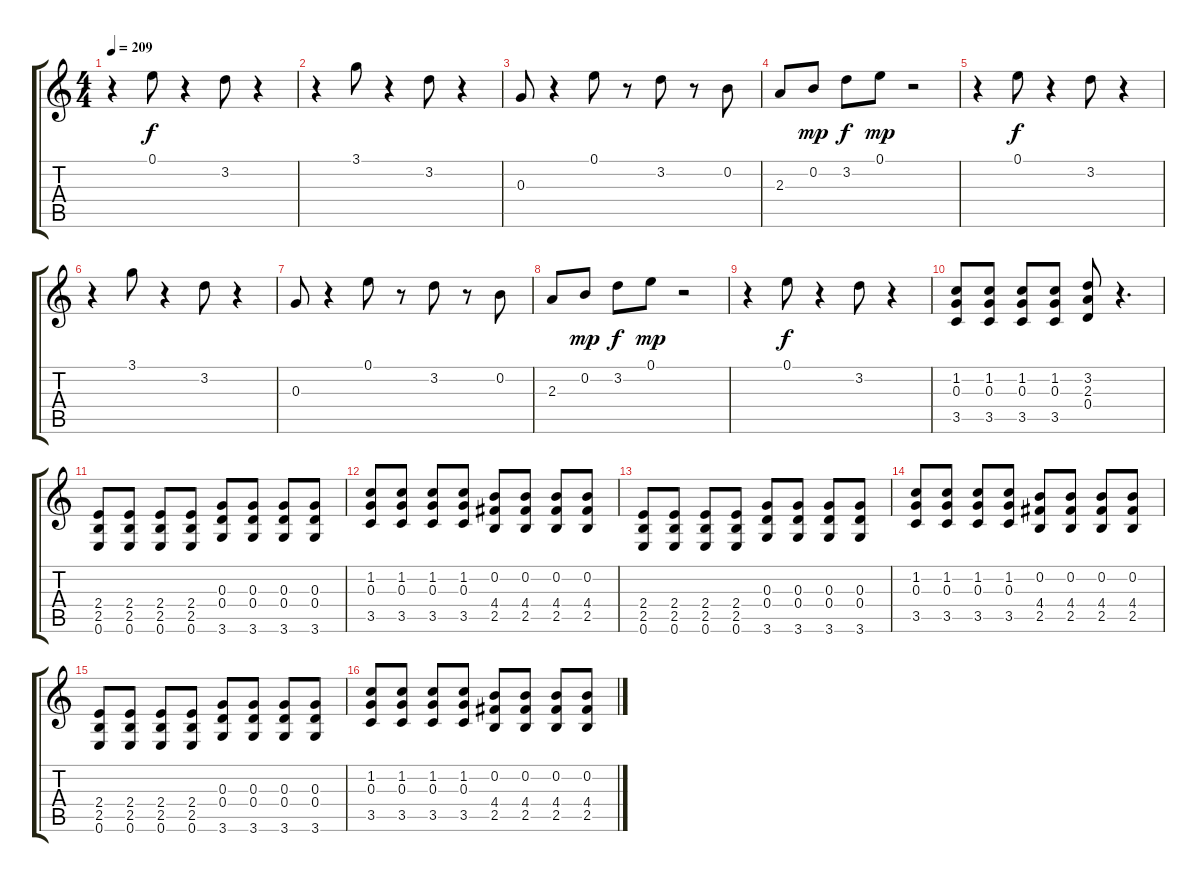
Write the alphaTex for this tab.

\track "" {instrument overdrivenguitar}
\staff {score tabs}
\tuning (E4 B3 G3 D3 A2 E2) {hide}
\ts (4 4)
\tempo 209
\clef g2
\ks c
r.4{dy mp} 0.1.8{dy f} r.4 3.2.8 r.4 |
r.4 3.1.8 r.4 3.2.8 r.4 |
0.3.8 r.4 0.1.8 r.8 3.2.8 r.8 0.2.8 |
2.3.8 0.2.8{dy mp} 3.2.8{dy f} 0.1.8{dy mp} r.2 |
r.4 0.1.8{dy f} r.4 3.2.8 r.4 |
r.4 3.1.8 r.4 3.2.8 r.4 |
0.3.8 r.4 0.1.8 r.8 3.2.8 r.8 0.2.8 |
2.3.8 0.2.8{dy mp} 3.2.8{dy f} 0.1.8{dy mp} r.2 |
r.4 0.1.8{dy f} r.4 3.2.8 r.4 |
(1.2 0.3 3.5).8 (1.2 0.3 3.5).8 (1.2 0.3 3.5).8 (1.2 0.3 3.5).8 (3.2 2.3 0.4).8 r.4{d} |
(2.4 2.5 0.6).8 (2.4 2.5 0.6).8 (2.4 2.5 0.6).8 (2.4 2.5 0.6).8 (0.3 0.4 3.6).8 (0.3 0.4 3.6).8 (0.3 0.4 3.6).8 (0.3 0.4 3.6).8 |
(1.2 0.3 3.5).8 (1.2 0.3 3.5).8 (1.2 0.3 3.5).8 (1.2 0.3 3.5).8 (0.2 4.4 2.5).8 (0.2 4.4 2.5).8 (0.2 4.4 2.5).8 (0.2 4.4 2.5).8 |
(2.4 2.5 0.6).8 (2.4 2.5 0.6).8 (2.4 2.5 0.6).8 (2.4 2.5 0.6).8 (0.3 0.4 3.6).8 (0.3 0.4 3.6).8 (0.3 0.4 3.6).8 (0.3 0.4 3.6).8 |
(1.2 0.3 3.5).8 (1.2 0.3 3.5).8 (1.2 0.3 3.5).8 (1.2 0.3 3.5).8 (0.2 4.4 2.5).8 (0.2 4.4 2.5).8 (0.2 4.4 2.5).8 (0.2 4.4 2.5).8 |
(2.4 2.5 0.6).8 (2.4 2.5 0.6).8 (2.4 2.5 0.6).8 (2.4 2.5 0.6).8 (0.3 0.4 3.6).8 (0.3 0.4 3.6).8 (0.3 0.4 3.6).8 (0.3 0.4 3.6).8 |
(1.2 0.3 3.5).8 (1.2 0.3 3.5).8 (1.2 0.3 3.5).8 (1.2 0.3 3.5).8 (0.2 4.4 2.5).8 (0.2 4.4 2.5).8 (0.2 4.4 2.5).8 (0.2 4.4 2.5).8
